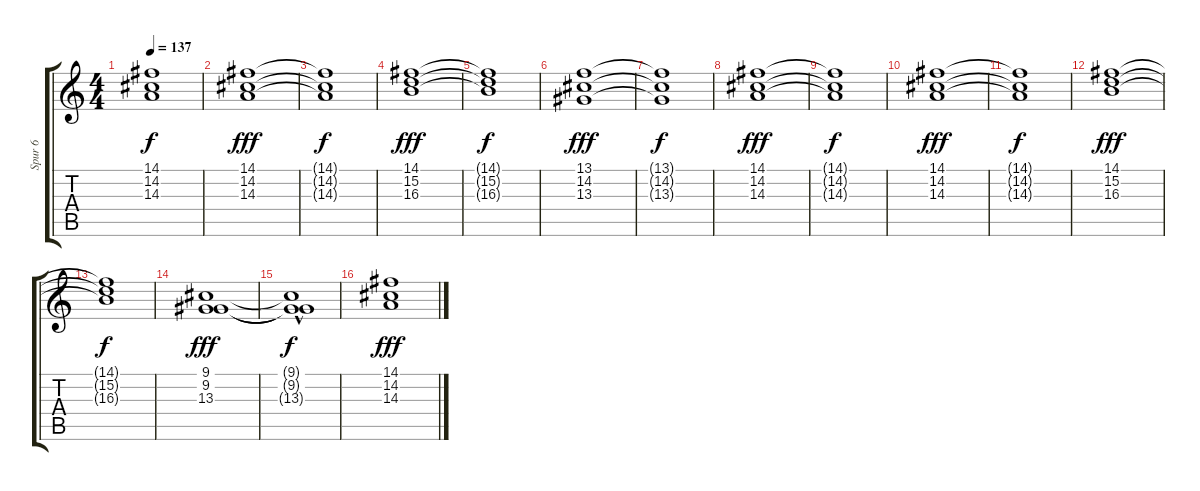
\track ("Spur 6" "Spur 6") {instrument rockorgan}
\staff {score tabs}
\tuning (E4 B3 G3 D3 A2 E2) {hide}
\ts (4 4)
\tempo 137
\clef g2
\ks c
(14.1{t} 14.2{t} 14.3{t}).1{dy f} |
(14.1 14.2 14.3).1{dy fff} |
(14.1{t} 14.2{t} 14.3{t}).1{dy f} |
(14.1 15.2 16.3).1{dy fff} |
(14.1{t} 15.2{t} 16.3{t}).1{dy f} |
(13.1 14.2 13.3).1{dy fff} |
(13.1{t} 14.2{t} 13.3{t}).1{dy f} |
(14.1 14.2 14.3).1{dy fff} |
(14.1{t} 14.2{t} 14.3{t}).1{dy f} |
(14.1 14.2 14.3).1{dy fff} |
(14.1{t} 14.2{t} 14.3{t}).1{dy f} |
(14.1 15.2 16.3).1{dy fff} |
(14.1{t} 15.2{t} 16.3{t}).1{dy f} |
(9.1 9.2 13.3).1{dy fff} |
(9.1{hac t} 9.2{t} 13.3{t}).1{dy f} |
(14.1 14.2 14.3).1{dy fff}
